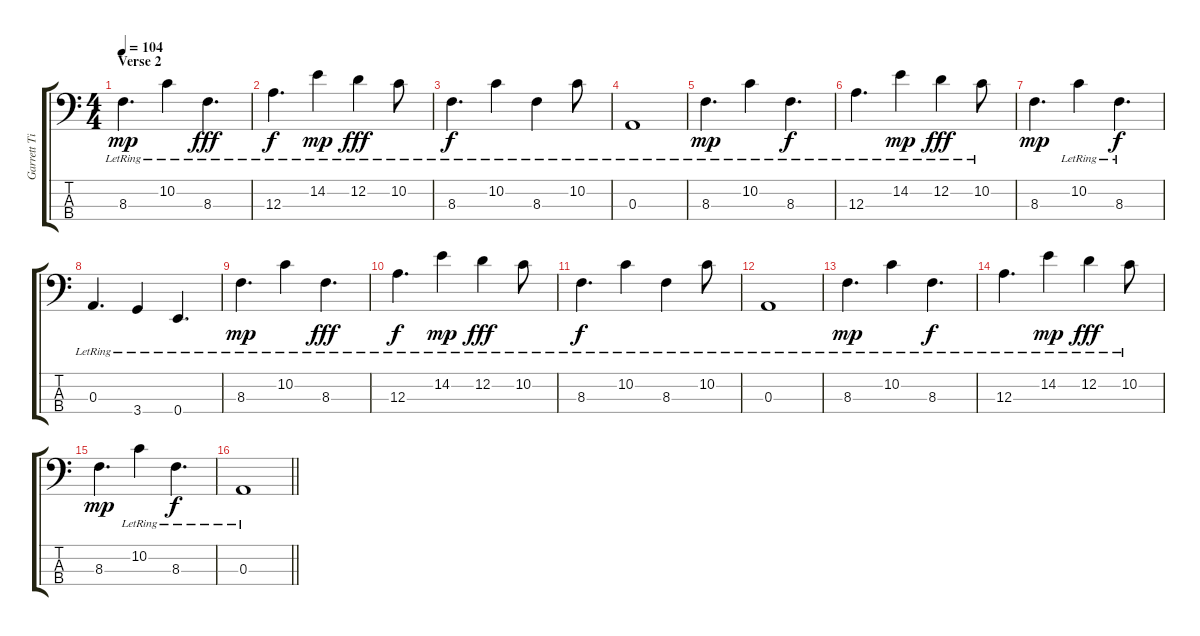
\track ("Garrett Tierney - Bass" "Garrett Ti") {instrument electricbassfinger}
\staff {score tabs}
\tuning (G2 D2 A1 E1) {hide}
\ts (4 4)
\section ("" "Verse 2")
\tempo 104
\clef f4
\ks c
8.3{lr}.4{d dy mp} 10.2{lr}.4 8.3{lr}.4{d dy fff} |
12.3{lr}.4{d dy f} 14.2{lr}.4{dy mp} 12.2{lr}.4{dy fff} 10.2{lr}.8 |
8.3{lr}.4{d dy f} 10.2{lr}.4 8.3{lr}.4 10.2{lr}.8 |
0.3{lr}.1 |
8.3{lr}.4{d dy mp} 10.2{lr}.4 8.3{lr}.4{d dy f} |
12.3{lr}.4{d} 14.2{lr}.4{dy mp} 12.2{lr}.4{dy fff} 10.2{lr}.8 |
8.3.4{d dy mp} 10.2{lr}.4 8.3{lr}.4{d dy f} |
0.3{lr}.4{d} 3.4{lr}.4 0.4{lr}.4{d} |
8.3{lr}.4{d dy mp} 10.2{lr}.4 8.3{lr}.4{d dy fff} |
12.3{lr}.4{d dy f} 14.2{lr}.4{dy mp} 12.2{lr}.4{dy fff} 10.2{lr}.8 |
8.3{lr}.4{d dy f} 10.2{lr}.4 8.3{lr}.4 10.2{lr}.8 |
0.3{lr}.1 |
8.3{lr}.4{d dy mp} 10.2{lr}.4 8.3{lr}.4{d dy f} |
12.3{lr}.4{d} 14.2{lr}.4{dy mp} 12.2{lr}.4{dy fff} 10.2{lr}.8 |
8.3.4{d dy mp} 10.2{lr}.4 8.3{lr}.4{d dy f} |
\barLineRight lightlight
0.3{lr}.1
